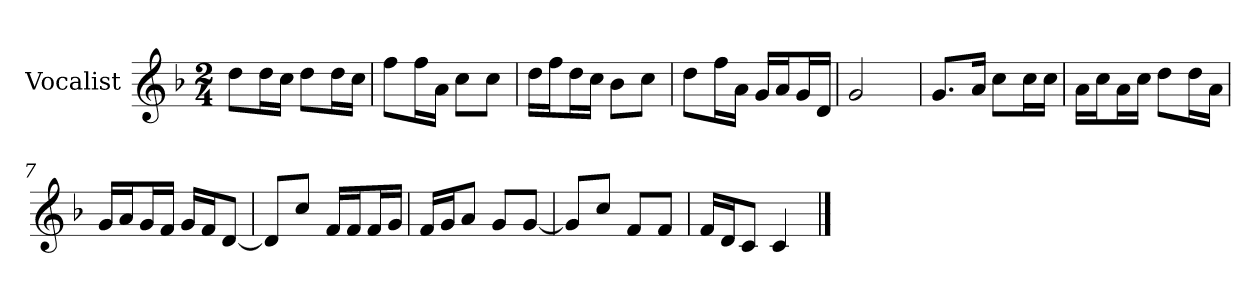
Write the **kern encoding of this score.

**kern
*part1
*staff1
*I"Vocalist
*k[b-]
*F:
*M2/4
=
8ddL
16ddL
16ccJJ
8ddL
16ddL
16ccJJ
=1
8ffL
16ffL
16aJJ
8ccL
8ccJ
=2
16ddLL
16ffJ
16ddL
16ccJJ
8b-L
8ccJ
=3
8ddL
16ffL
16aJJ
16gLL
16aJ
16gL
16dJJ
=4
2g
=5
8.gL
16aJk
8ccL
16ccL
16ccJJ
=6
16aLL
16ccJ
16aL
16ccJJ
8ddL
16ddL
16aJJ
=7
16gLL
16aJ
16gL
16fJJ
16gLL
16fJ
[8dJ
=8
8dL]
8ccJ
16fLL
16fJ
16fL
16gJJ
=9
16fLL
16gJ
8aJ
8gL
[8gJ
=10
8gL]
8ccJ
8fL
8fJ
=11
16fLL
16dJ
8cJ
4c
==
*-
